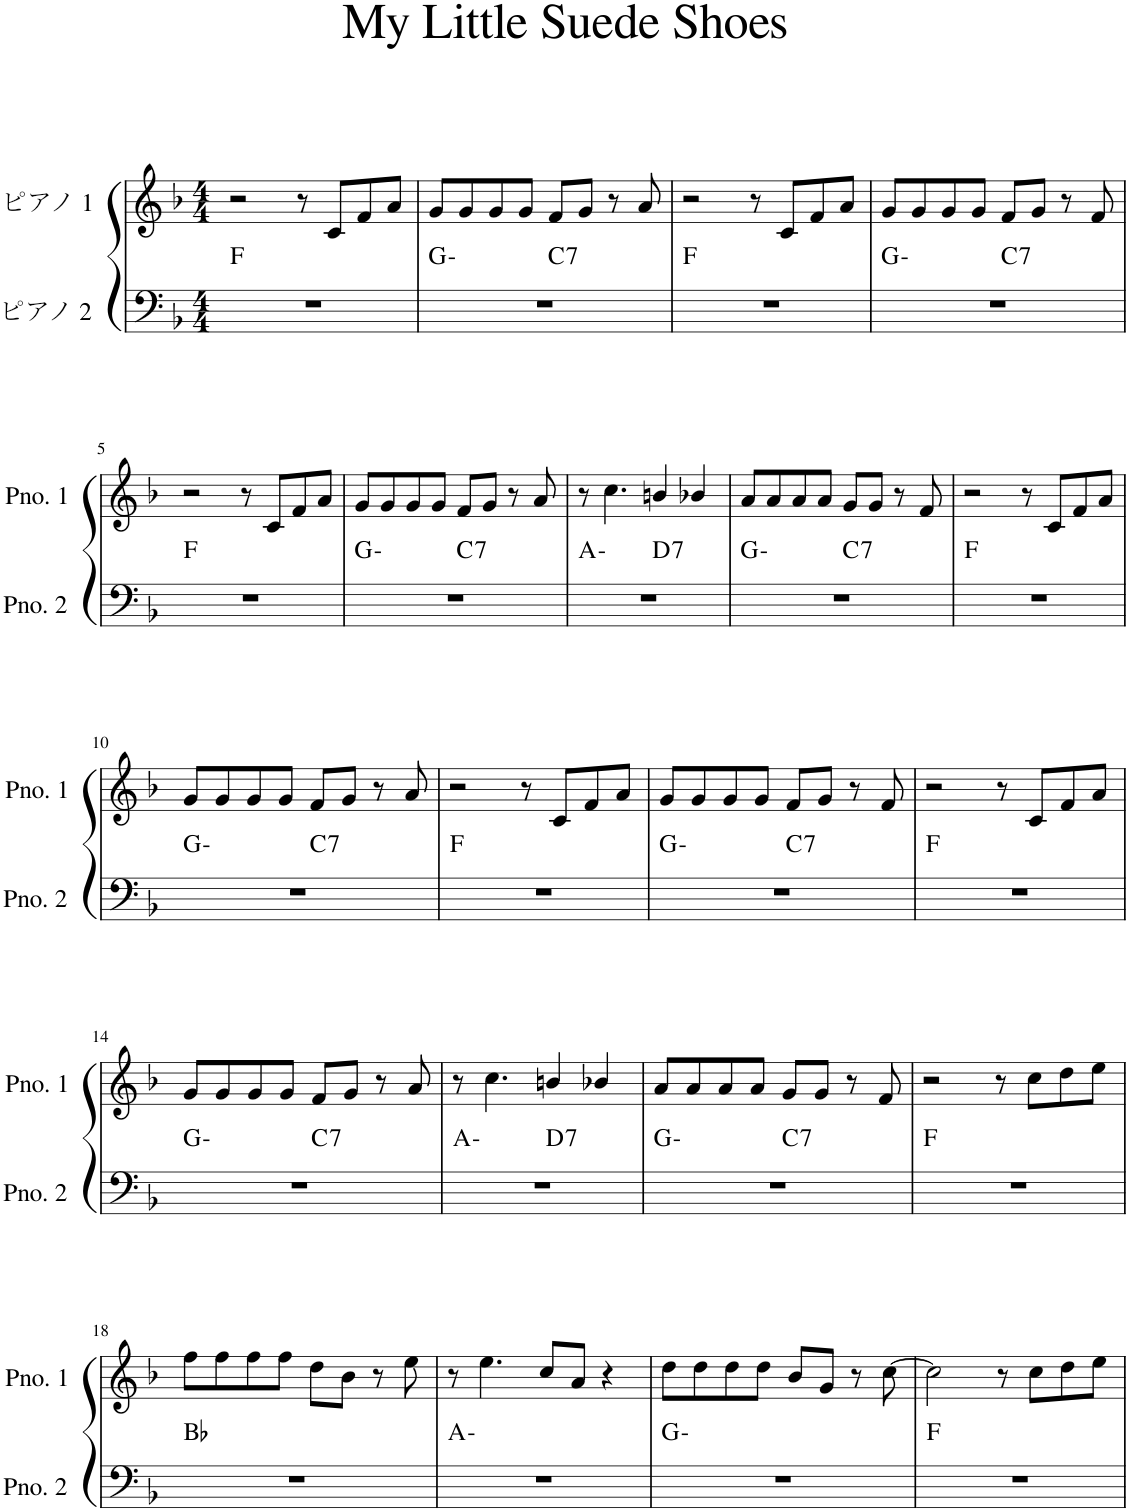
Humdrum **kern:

**kern	**harte	**kern
*part2	*part2	*part1
*staff2	*	*staff1
*I"ピアノ 2	*	*I"ピアノ 1
*clefF4	*	*clefG2
*k[b-]	*	*k[b-]
*M4/4	*	*M4/4
=1	=1	=1
1r	F:maj	2r
.	.	8r
.	.	8c/L
.	.	8f/
.	.	8a/J
=2	=2	=2
*^	*	*
1r	2ryy	G:min	8g/L
.	.	.	8g/
.	.	.	8g/
.	.	.	8g/J
!	!	!LO:H:kt=7	!
.	2ryy	C:7	8f/L
.	.	.	8g/J
.	.	.	8r
.	.	.	8a/
*v	*v	*	*
=3	=3	=3
1r	F:maj	2r
.	.	8r
.	.	8c/L
.	.	8f/
.	.	8a/J
=4	=4	=4
*^	*	*
1r	2ryy	G:min	8g/L
.	.	.	8g/
.	.	.	8g/
.	.	.	8g/J
!	!	!LO:H:kt=7	!
.	2ryy	C:7	8f/L
.	.	.	8g/J
.	.	.	8r
.	.	.	8f/
*v	*v	*	*
!!LO:LB:g=z
=5	=5	=5
1r	F:maj	2r
.	.	8r
.	.	8c/L
.	.	8f/
.	.	8a/J
=6	=6	=6
*^	*	*
1r	2ryy	G:min	8g/L
.	.	.	8g/
.	.	.	8g/
.	.	.	8g/J
!	!	!LO:H:kt=7	!
.	2ryy	C:7	8f/L
.	.	.	8g/J
.	.	.	8r
.	.	.	8a/
=7	=7	=7	=7
1r	2ryy	A:min	8r
.	.	.	4.cc\
!	!	!LO:H:kt=7	!
.	2ryy	D:7	4bn/
.	.	.	4b-X/
=8	=8	=8	=8
1r	2ryy	G:min	8a/L
.	.	.	8a/
.	.	.	8a/
.	.	.	8a/J
!	!	!LO:H:kt=7	!
.	2ryy	C:7	8g/L
.	.	.	8g/J
.	.	.	8r
.	.	.	8f/
*v	*v	*	*
=9	=9	=9
1r	F:maj	2r
.	.	8r
.	.	8c/L
.	.	8f/
.	.	8a/J
!!LO:LB:g=z
=10	=10	=10
*^	*	*
1r	2ryy	G:min	8g/L
.	.	.	8g/
.	.	.	8g/
.	.	.	8g/J
!	!	!LO:H:kt=7	!
.	2ryy	C:7	8f/L
.	.	.	8g/J
.	.	.	8r
.	.	.	8a/
*v	*v	*	*
=11	=11	=11
1r	F:maj	2r
.	.	8r
.	.	8c/L
.	.	8f/
.	.	8a/J
=12	=12	=12
*^	*	*
1r	2ryy	G:min	8g/L
.	.	.	8g/
.	.	.	8g/
.	.	.	8g/J
!	!	!LO:H:kt=7	!
.	2ryy	C:7	8f/L
.	.	.	8g/J
.	.	.	8r
.	.	.	8f/
*v	*v	*	*
=13	=13	=13
1r	F:maj	2r
.	.	8r
.	.	8c/L
.	.	8f/
.	.	8a/J
!!LO:LB:g=z
=14	=14	=14
*^	*	*
1r	2ryy	G:min	8g/L
.	.	.	8g/
.	.	.	8g/
.	.	.	8g/J
!	!	!LO:H:kt=7	!
.	2ryy	C:7	8f/L
.	.	.	8g/J
.	.	.	8r
.	.	.	8a/
=15	=15	=15	=15
1r	2ryy	A:min	8r
.	.	.	4.cc\
!	!	!LO:H:kt=7	!
.	2ryy	D:7	4bn/
.	.	.	4b-X/
=16	=16	=16	=16
1r	2ryy	G:min	8a/L
.	.	.	8a/
.	.	.	8a/
.	.	.	8a/J
!	!	!LO:H:kt=7	!
.	2ryy	C:7	8g/L
.	.	.	8g/J
.	.	.	8r
.	.	.	8f/
*v	*v	*	*
=17	=17	=17
1r	F:maj	2r
.	.	8r
.	.	8cc\L
.	.	8dd\
.	.	8ee\J
!!LO:LB:g=z
=18	=18	=18
1r	Bb:maj	8ff\L
.	.	8ff\
.	.	8ff\
.	.	8ff\J
.	.	8dd\L
.	.	8b-\J
.	.	8r
.	.	8ee\
=19	=19	=19
1r	A:min	8r
.	.	4.ee\
.	.	8cc/L
.	.	8a/J
.	.	4r
=20	=20	=20
1r	G:min	8dd\L
.	.	8dd\
.	.	8dd\
.	.	8dd\J
.	.	8b-/L
.	.	8g/J
.	.	8r
.	.	[8cc\
=21	=21	=21
1r	F:maj	2cc\]
.	.	8r
.	.	8cc\L
.	.	8dd\
.	.	8ee\J
=	=	=
*-	*-	*-
